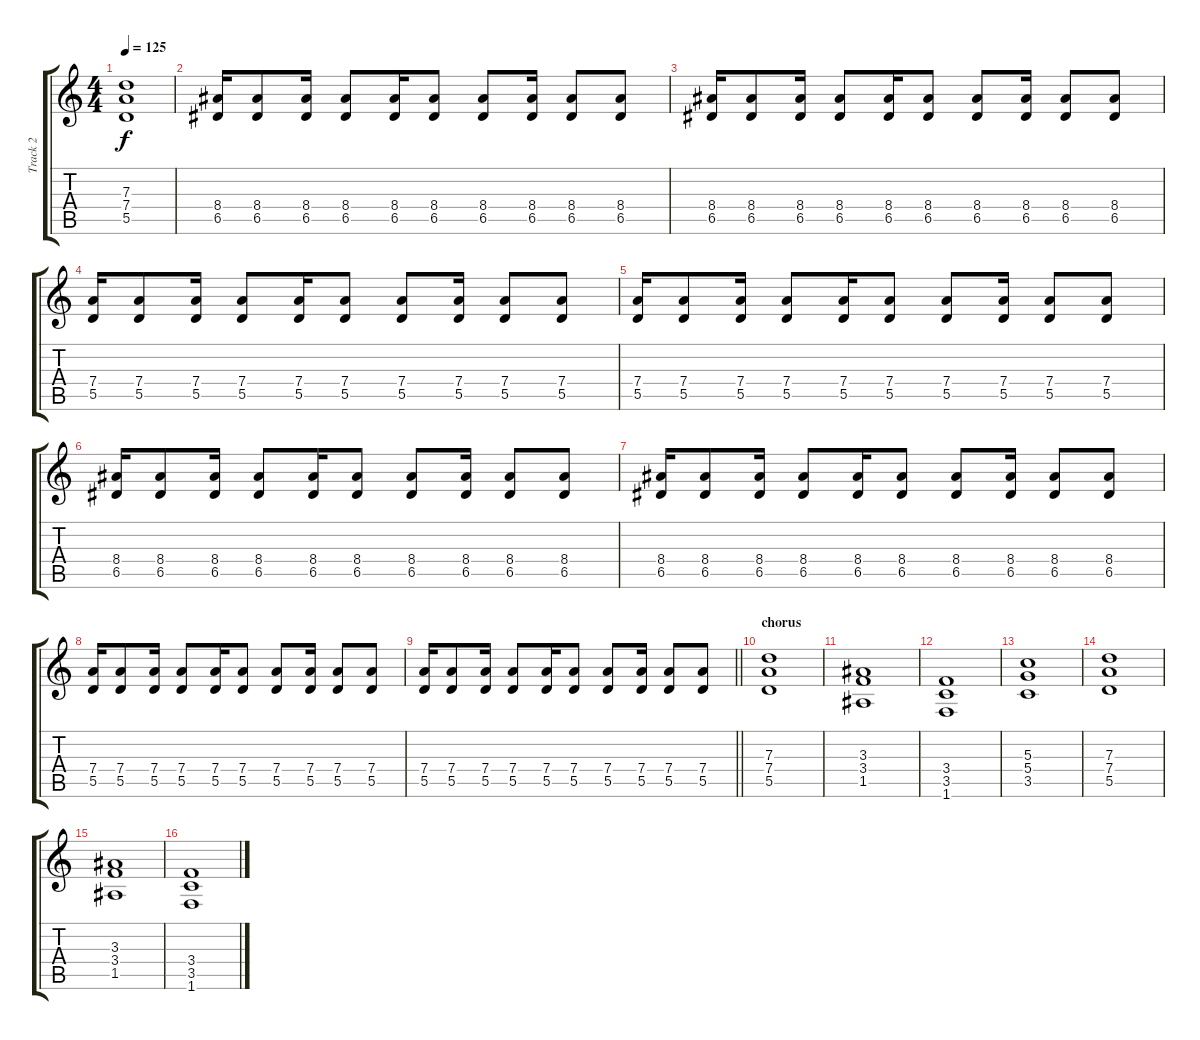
\track ("Track 2" "Track 2") {instrument distortionguitar}
\staff {score tabs}
\tuning (E4 B3 G3 D3 A2 E2) {hide}
\ts (4 4)
\tempo 125
\clef g2
\ks c
(7.3 7.4 5.5).1{dy f} |
(8.4 6.5).16 (8.4 6.5).8 (8.4 6.5).16 (8.4 6.5).8 (8.4 6.5).16 (8.4 6.5).8 (8.4 6.5).8 (8.4 6.5).16 (8.4 6.5).8 (8.4 6.5).8 |
(8.4 6.5).16 (8.4 6.5).8 (8.4 6.5).16 (8.4 6.5).8 (8.4 6.5).16 (8.4 6.5).8 (8.4 6.5).8 (8.4 6.5).16 (8.4 6.5).8 (8.4 6.5).8 |
(7.4 5.5).16 (7.4 5.5).8 (7.4 5.5).16 (7.4 5.5).8 (7.4 5.5).16 (7.4 5.5).8 (7.4 5.5).8 (7.4 5.5).16 (7.4 5.5).8 (7.4 5.5).8 |
(7.4 5.5).16 (7.4 5.5).8 (7.4 5.5).16 (7.4 5.5).8 (7.4 5.5).16 (7.4 5.5).8 (7.4 5.5).8 (7.4 5.5).16 (7.4 5.5).8 (7.4 5.5).8 |
(8.4 6.5).16 (8.4 6.5).8 (8.4 6.5).16 (8.4 6.5).8 (8.4 6.5).16 (8.4 6.5).8 (8.4 6.5).8 (8.4 6.5).16 (8.4 6.5).8 (8.4 6.5).8 |
(8.4 6.5).16 (8.4 6.5).8 (8.4 6.5).16 (8.4 6.5).8 (8.4 6.5).16 (8.4 6.5).8 (8.4 6.5).8 (8.4 6.5).16 (8.4 6.5).8 (8.4 6.5).8 |
(7.4 5.5).16 (7.4 5.5).8 (7.4 5.5).16 (7.4 5.5).8 (7.4 5.5).16 (7.4 5.5).8 (7.4 5.5).8 (7.4 5.5).16 (7.4 5.5).8 (7.4 5.5).8 |
\barLineRight lightlight
(7.4 5.5).16 (7.4 5.5).8 (7.4 5.5).16 (7.4 5.5).8 (7.4 5.5).16 (7.4 5.5).8 (7.4 5.5).8 (7.4 5.5).16 (7.4 5.5).8 (7.4 5.5).8 |
\section ("" "chorus")
(7.3 7.4 5.5).1 |
(3.3 3.4 1.5).1 |
(3.4 3.5 1.6).1 |
(5.3 5.4 3.5).1 |
(7.3 7.4 5.5).1 |
(3.3 3.4 1.5).1 |
(3.4 3.5 1.6).1
